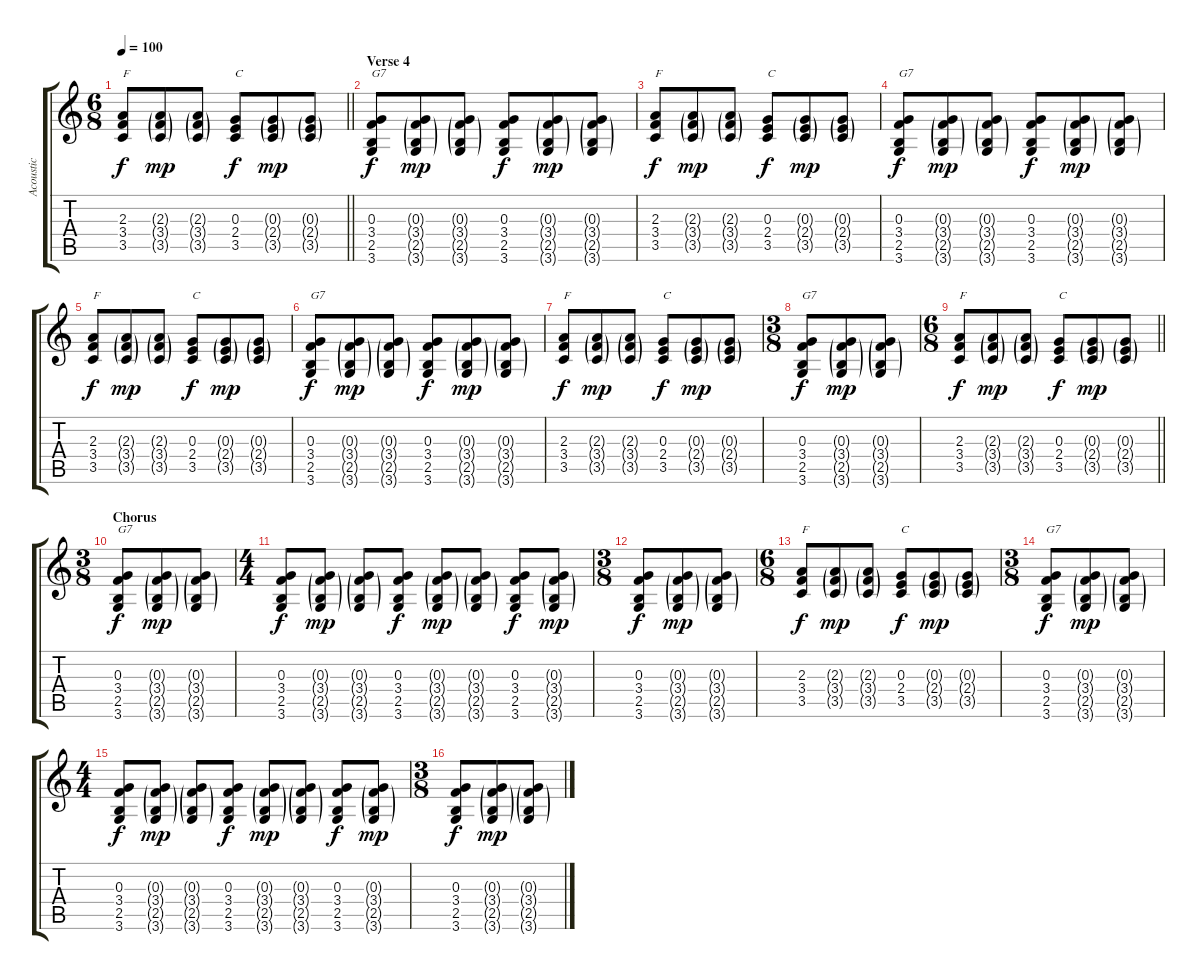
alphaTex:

\track ("Acoustic" "Acoustic") {instrument acousticguitarsteel}
\staff {score tabs}
\tuning (E4 B3 G3 D3 A2 E2) {hide}
\ts (6 8)
\tempo 100
\clef g2
\barLineRight lightlight
\ks c
(2.3 3.4 3.5).8{txt "F" dy f} (2.3{g} 3.4{g} 3.5{g}).8{dy mp} (2.3{g} 3.4{g} 3.5{g}).8 (0.3 2.4 3.5).8{txt "C" dy f} (0.3{g} 2.4{g} 3.5{g}).8{dy mp} (0.3{g} 2.4{g} 3.5{g}).8 |
\section ("" "Verse 4")
(0.3 3.4 2.5 3.6).8{txt "G7" dy f} (0.3{g} 3.4{g} 2.5{g} 3.6{g}).8{dy mp} (0.3{g} 3.4{g} 2.5{g} 3.6{g}).8 (0.3 3.4 2.5 3.6).8{dy f} (0.3{g} 3.4{g} 2.5{g} 3.6{g}).8{dy mp} (0.3{g} 3.4{g} 2.5{g} 3.6{g}).8 |
(2.3 3.4 3.5).8{txt "F" dy f} (2.3{g} 3.4{g} 3.5{g}).8{dy mp} (2.3{g} 3.4{g} 3.5{g}).8 (0.3 2.4 3.5).8{txt "C" dy f} (0.3{g} 2.4{g} 3.5{g}).8{dy mp} (0.3{g} 2.4{g} 3.5{g}).8 |
(0.3 3.4 2.5 3.6).8{txt "G7" dy f} (0.3{g} 3.4{g} 2.5{g} 3.6{g}).8{dy mp} (0.3{g} 3.4{g} 2.5{g} 3.6{g}).8 (0.3 3.4 2.5 3.6).8{dy f} (0.3{g} 3.4{g} 2.5{g} 3.6{g}).8{dy mp} (0.3{g} 3.4{g} 2.5{g} 3.6{g}).8 |
(2.3 3.4 3.5).8{txt "F" dy f} (2.3{g} 3.4{g} 3.5{g}).8{dy mp} (2.3{g} 3.4{g} 3.5{g}).8 (0.3 2.4 3.5).8{txt "C" dy f} (0.3{g} 2.4{g} 3.5{g}).8{dy mp} (0.3{g} 2.4{g} 3.5{g}).8 |
(0.3 3.4 2.5 3.6).8{txt "G7" dy f} (0.3{g} 3.4{g} 2.5{g} 3.6{g}).8{dy mp} (0.3{g} 3.4{g} 2.5{g} 3.6{g}).8 (0.3 3.4 2.5 3.6).8{dy f} (0.3{g} 3.4{g} 2.5{g} 3.6{g}).8{dy mp} (0.3{g} 3.4{g} 2.5{g} 3.6{g}).8 |
(2.3 3.4 3.5).8{txt "F" dy f} (2.3{g} 3.4{g} 3.5{g}).8{dy mp} (2.3{g} 3.4{g} 3.5{g}).8 (0.3 2.4 3.5).8{txt "C" dy f} (0.3{g} 2.4{g} 3.5{g}).8{dy mp} (0.3{g} 2.4{g} 3.5{g}).8 |
\ts (3 8)
(0.3 3.4 2.5 3.6).8{txt "G7" dy f} (0.3{g} 3.4{g} 2.5{g} 3.6{g}).8{dy mp} (0.3{g} 3.4{g} 2.5{g} 3.6{g}).8 |
\ts (6 8)
\barLineRight lightlight
(2.3 3.4 3.5).8{txt "F" dy f} (2.3{g} 3.4{g} 3.5{g}).8{dy mp} (2.3{g} 3.4{g} 3.5{g}).8 (0.3 2.4 3.5).8{txt "C" dy f} (0.3{g} 2.4{g} 3.5{g}).8{dy mp} (0.3{g} 2.4{g} 3.5{g}).8 |
\ts (3 8)
\section ("" "Chorus")
(0.3 3.4 2.5 3.6).8{txt "G7" dy f} (0.3{g} 3.4{g} 2.5{g} 3.6{g}).8{dy mp} (0.3{g} 3.4{g} 2.5{g} 3.6{g}).8 |
\ts (4 4)
(0.3 3.4 2.5 3.6).8{dy f} (0.3{g} 3.4{g} 2.5{g} 3.6{g}).8{dy mp} (0.3{g} 3.4{g} 2.5{g} 3.6{g}).8 (0.3 3.4 2.5 3.6).8{dy f} (0.3{g} 3.4{g} 2.5{g} 3.6{g}).8{dy mp} (0.3{g} 3.4{g} 2.5{g} 3.6{g}).8 (0.3 3.4 2.5 3.6).8{dy f} (0.3{g} 3.4{g} 2.5{g} 3.6{g}).8{dy mp} |
\ts (3 8)
(0.3 3.4 2.5 3.6).8{dy f} (0.3{g} 3.4{g} 2.5{g} 3.6{g}).8{dy mp} (0.3{g} 3.4{g} 2.5{g} 3.6{g}).8 |
\ts (6 8)
(2.3 3.4 3.5).8{txt "F" dy f} (2.3{g} 3.4{g} 3.5{g}).8{dy mp} (2.3{g} 3.4{g} 3.5{g}).8 (0.3 2.4 3.5).8{txt "C" dy f} (0.3{g} 2.4{g} 3.5{g}).8{dy mp} (0.3{g} 2.4{g} 3.5{g}).8 |
\ts (3 8)
(0.3 3.4 2.5 3.6).8{txt "G7" dy f} (0.3{g} 3.4{g} 2.5{g} 3.6{g}).8{dy mp} (0.3{g} 3.4{g} 2.5{g} 3.6{g}).8 |
\ts (4 4)
(0.3 3.4 2.5 3.6).8{dy f} (0.3{g} 3.4{g} 2.5{g} 3.6{g}).8{dy mp} (0.3{g} 3.4{g} 2.5{g} 3.6{g}).8 (0.3 3.4 2.5 3.6).8{dy f} (0.3{g} 3.4{g} 2.5{g} 3.6{g}).8{dy mp} (0.3{g} 3.4{g} 2.5{g} 3.6{g}).8 (0.3 3.4 2.5 3.6).8{dy f} (0.3{g} 3.4{g} 2.5{g} 3.6{g}).8{dy mp} |
\ts (3 8)
(0.3 3.4 2.5 3.6).8{dy f} (0.3{g} 3.4{g} 2.5{g} 3.6{g}).8{dy mp} (0.3{g} 3.4{g} 2.5{g} 3.6{g}).8
